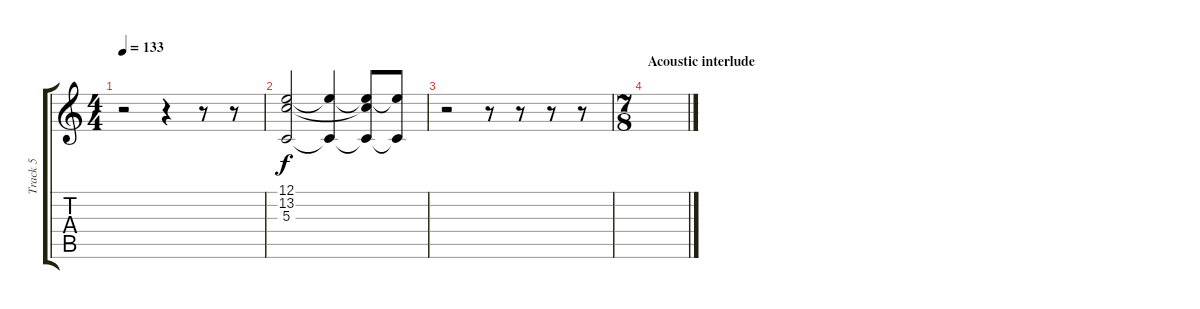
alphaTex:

\track ("Track 5" "Track 5") {instrument acousticgrandpiano}
\staff {score tabs}
\tuning (E4 B3 G3 D3 A2 E2) {hide}
\ts (4 4)
\tempo 133
\clef g2
\ks c
r.2{dy f} r.4 r.8 r.8 |
(12.1 13.2 5.3).2 (12.1{t} 5.3{t}).4 (12.1{t} 13.2{t} 5.3{t}).8 (12.1{t} 5.3{t}).8 |
r.2 r.8 r.8 r.8 r.8 |
\ts (7 8)
\section ("" "Acoustic interlude")
